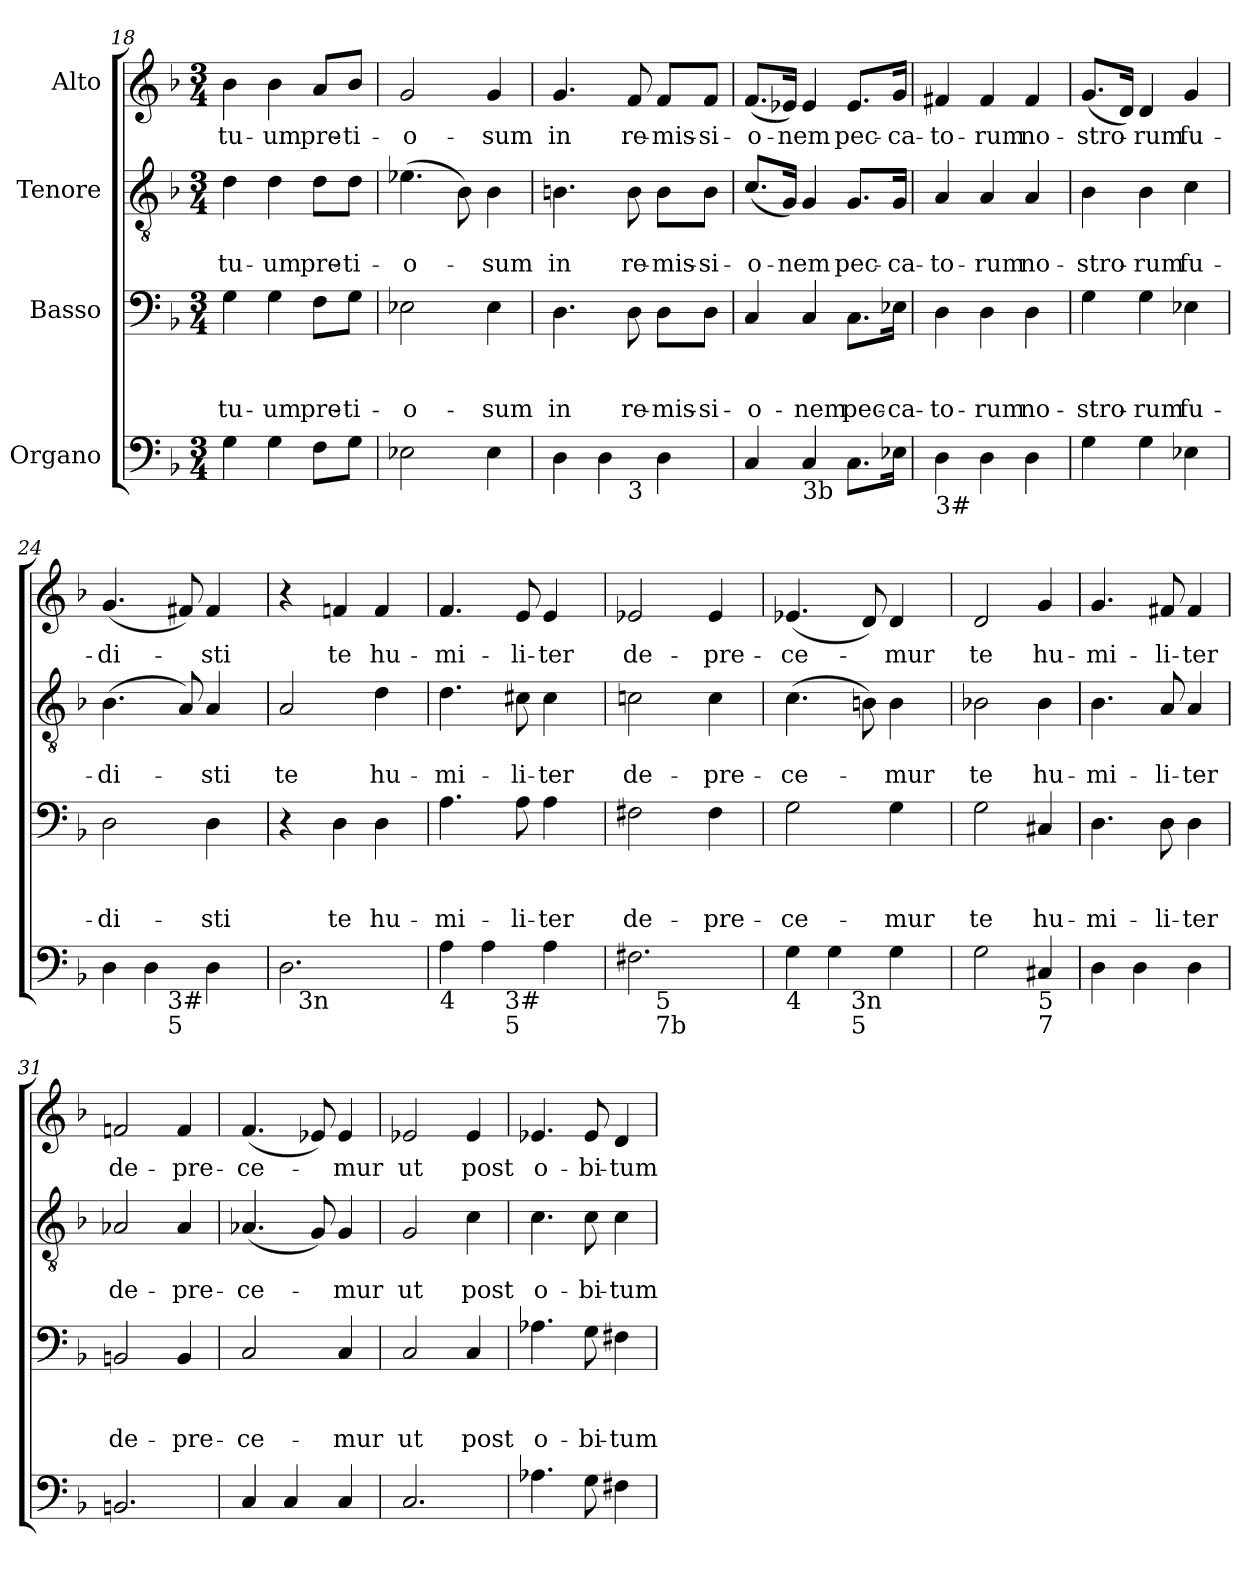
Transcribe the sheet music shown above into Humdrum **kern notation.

**kern	**kern	**text	**text	**text	**kern	**text	**text	**kern	**text
*part4	*part3	*part3	*part3	*part3	*part2	*part2	*part2	*part1	*part1
*staff4	*staff3	*staff3	*staff3	*staff3	*staff2	*staff2	*staff2	*staff1	*staff1
*I"Organo	*I"Basso	*	*	*	*I"Tenore	*	*	*I"Alto	*
*clefF4	*clefF4	*	*	*	*clefGv2	*	*	*clefG2	*
*k[b-]	*k[b-]	*	*	*	*k[b-]	*	*	*k[b-]	*
*F:	*F:	*	*	*	*F:	*	*	*F:	*
*M3/4	*M3/4	*	*	*	*M3/4	*	*	*M3/4	*
=18	=18	=18	=18	=18	=18	=18	=18	=18	=18
!	!	!	!	!LO:LY:b	!	!	!LO:LY:b	!	!LO:LY:b
4G>\	4G\	.	.	tu-	4d\	.	tu-	4b-\	tu-
!	!	!	!	!LO:LY:b	!	!	!LO:LY:b	!	!LO:LY:b
4G\	4G\	.	.	-um	4d\	.	-um	4b-\	-um
!	!	!	!	!LO:LY:b	!	!	!LO:LY:b	!	!LO:LY:b
8F\L	8F\L	.	.	pre-	8d\L	.	pre-	8a/L	pre-
!	!	!	!	!LO:LY:b:rj	!	!	!LO:LY:b:rj	!	!LO:LY:b:rj
8G\J	8G\J	.	.	-ti-	8d\J	.	-ti-	8b-/J	-ti-
!!LO:PB:g=z
=19	=19	=19	=19	=19	=19	=19	=19	=19	=19
!	!	!	!	!LO:LY:b	!	!	!LO:LY:b	!	!LO:LY:b
2E-X>\	2E-X\	.	.	-o-	(>4.e-X\	.	-o-	2g/	-o-
.	.	.	.	.	8B-\)	.	.	.	.
!	!	!	!	!LO:LY:b	!	!	!LO:LY:b	!	!LO:LY:b
4E-\	4E-\	.	.	-sum	4B-\	.	-sum	4g/	-sum
=20	=20	=20	=20	=20	=20	=20	=20	=20	=20
!LO:TX:b:t=4n	!	!	!	!	!	!	!	!	!
!	!	!	!	!LO:LY:b	!	!	!LO:LY:b	!	!LO:LY:b
*^	*	*	*	*	*	*	*	*	*
4D>\	4.ryy	4.D\	.	.	in	4.Bn\	.	in	4.g/	in
4D\	.	.	.	.	.	.	.	.	.	.
!	!LO:TX:b:t=3	!	!	!	!	!	!	!	!	!
!	!	!	!	!	!LO:LY:b	!	!	!LO:LY:b	!	!LO:LY:b
.	4.ryy	8D\	.	.	re-	8B\	.	re-	8f/	re-
!	!	!	!	!	!LO:LY:b	!	!	!LO:LY:b	!	!LO:LY:b
4D\	.	8D\L	.	.	-mis-	8B\L	.	-mis-	8f/L	-mis-
!	!	!	!	!	!LO:LY:b	!	!	!LO:LY:b	!	!LO:LY:b
.	.	8D\J	.	.	-si-	8B\J	.	-si-	8f/J	-si-
=21	=21	=21	=21	=21	=21	=21	=21	=21	=21	=21
!	!	!	!	!	!LO:LY:b	!	!	!LO:LY:b	!	!LO:LY:b
*v	*v	*	*	*	*	*	*	*	*	*
4C</	4C/	.	.	-o-	(<8.c/L	.	-o-	(<8.f/L	-o-
!	!	!	!	!	!	!	!LO:LY:b	!	!LO:LY:b
.	.	.	.	.	16G/Jk)	.	-nem	16e-X/Jk)	-nem
!LO:TX:b:t=3b	!	!	!	!	!	!	!	!	!
!	!	!	!	!LO:LY:b	!	!	!	!	!
4C/	4C/	.	.	-nem	4G/	.	.	4e-/	.
!	!	!	!	!LO:LY:b	!	!	!LO:LY:b	!	!LO:LY:b
8.C\L	8.C\L	.	.	pec-	8.G/L	.	pec-	8.e-/L	pec-
!	!	!	!	!LO:LY:b	!	!	!LO:LY:b	!	!LO:LY:b
16E-X\Jk	16E-X\Jk	.	.	-ca-	16G/Jk	.	-ca-	16g/Jk	-ca-
=22	=22	=22	=22	=22	=22	=22	=22	=22	=22
!LO:TX:b:t=3#	!	!	!	!	!	!	!	!	!
!	!	!	!	!LO:LY:b	!	!	!LO:LY:b	!	!LO:LY:b
4D\	4D\	.	.	-to-	4A/	.	-to-	4f#X/	-to-
!	!	!	!	!LO:LY:b	!	!	!LO:LY:b	!	!LO:LY:b
4D\	4D\	.	.	-rum	4A/	.	-rum	4f#/	-rum
!	!	!	!	!LO:LY:b	!	!	!LO:LY:b	!	!LO:LY:b
4D\	4D\	.	.	no-	4A/	.	no-	4f#/	no-
=23	=23	=23	=23	=23	=23	=23	=23	=23	=23
!	!	!	!	!LO:LY:b	!	!	!LO:LY:b	!	!LO:LY:b
4G\	4G\	.	.	-stro-	4B-\	.	-stro-	(<8.g/L	-stro-
.	.	.	.	.	.	.	.	16d/Jk)	.
!	!	!	!	!LO:LY:b	!	!	!LO:LY:b	!	!LO:LY:b
4G\	4G\	.	.	-rum	4B-\	.	-rum	4d/	-rum
!	!	!	!	!LO:LY:b	!	!	!LO:LY:b	!	!LO:LY:b
4E-X>\	4E-X\	.	.	fu-	4c\	.	fu-	4g/	fu-
!!LO:LB:g=z
=24	=24	=24	=24	=24	=24	=24	=24	=24	=24
!LO:TX:b:t=4	!	!	!	!	!	!	!	!	!
!	!	!	!	!LO:LY:b	!	!	!LO:LY:b	!	!LO:LY:b
*^	*	*	*	*	*	*	*	*	*
4D\	4ryy	2D\	.	.	-di-	(>4.B-\	.	-di-	(<4.g/	-di-
4D\	16.ryy	.	.	.	.	.	.	.	.	.
!	!LO:TX:b:t=3#	!	!	!	!	!	!	!	!	!
!	!LO:TX:b:t=5	!	!	!	!	!	!	!	!	!
.	4ryy	.	.	.	.	.	.	.	.	.
.	.	.	.	.	.	8A/)	.	.	8f#X/)	.
!	!	!	!	!	!LO:LY:b	!	!	!LO:LY:b	!	!LO:LY:b
4D\	.	4D\	.	.	-sti	4A/	.	-sti	4f#/	-sti
.	8ryy	.	.	.	.	.	.	.	.	.
.	32ryy	.	.	.	.	.	.	.	.	.
=25	=25	=25	=25	=25	=25	=25	=25	=25	=25	=25
!	!	!	!	!	!	!	!	!LO:LY:b	!	!
2.D\	16ryy	4r	.	.	.	2A/	.	te	4r	.
!	!LO:TX:b:t=3n	!	!	!	!	!	!	!	!	!
.	2ryy	.	.	.	.	.	.	.	.	.
!	!	!	!	!	!LO:LY:b	!	!	!	!	!LO:LY:b
.	.	4D\	.	.	te	.	.	.	4fn/	te
!	!	!	!	!	!LO:LY:b	!	!	!LO:LY:b	!	!LO:LY:b
.	.	4D\	.	.	hu-	4d\	.	hu-	4f/	hu-
.	8.ryy	.	.	.	.	.	.	.	.	.
=26	=26	=26	=26	=26	=26	=26	=26	=26	=26	=26
!LO:TX:b:t=4	!	!	!	!	!	!	!	!	!	!
!	!	!	!	!	!LO:LY:b	!	!	!LO:LY:b	!	!LO:LY:b
4A\	4ryy	4.A\	.	.	-mi-	4.d\	.	-mi-	4.f/	-mi-
4A\	16.ryy	.	.	.	.	.	.	.	.	.
!	!LO:TX:b:t=3#	!	!	!	!	!	!	!	!	!
!	!LO:TX:b:t=5	!	!	!	!	!	!	!	!	!
.	4ryy	.	.	.	.	.	.	.	.	.
!	!	!	!	!	!LO:LY:b	!	!	!LO:LY:b	!	!LO:LY:b
.	.	8A\	.	.	-li-	8c#X\	.	-li-	8e/	-li-
!	!	!	!	!	!LO:LY:b	!	!	!LO:LY:b	!	!LO:LY:b
4A\	.	4A\	.	.	-ter	4c#\	.	-ter	4e/	-ter
.	8ryy	.	.	.	.	.	.	.	.	.
.	32ryy	.	.	.	.	.	.	.	.	.
=27	=27	=27	=27	=27	=27	=27	=27	=27	=27	=27
!	!	!	!	!	!LO:LY:b	!	!	!LO:LY:b	!	!LO:LY:b
2.F#X\	8ryy	2F#X\	.	.	de-	2cn\	.	de-	2e-X/	de-
!	!LO:TX:b:t=5	!	!	!	!	!	!	!	!	!
!	!LO:TX:b:t=7b	!	!	!	!	!	!	!	!	!
.	2ryy	.	.	.	.	.	.	.	.	.
!	!	!	!	!	!LO:LY:b	!	!	!LO:LY:b	!	!LO:LY:b
.	.	4F#\	.	.	-pre-	4c\	.	-pre-	4e-/	-pre-
.	8ryy	.	.	.	.	.	.	.	.	.
=28	=28	=28	=28	=28	=28	=28	=28	=28	=28	=28
!LO:TX:b:t=4	!	!	!	!	!	!	!	!	!	!
!	!	!	!	!	!LO:LY:b	!	!	!LO:LY:b	!	!LO:LY:b
4G\	4ryy	2G\	.	.	-ce-	(>4.c\	.	-ce-	(<4.e-X/	-ce-
4G\	16.ryy	.	.	.	.	.	.	.	.	.
!	!LO:TX:b:t=3n	!	!	!	!	!	!	!	!	!
!	!LO:TX:b:t=5	!	!	!	!	!	!	!	!	!
.	4ryy	.	.	.	.	.	.	.	.	.
.	.	.	.	.	.	8Bn\)	.	.	8d/)	.
!	!	!	!	!	!LO:LY:b	!	!	!LO:LY:b	!	!LO:LY:b
4G\	.	4G\	.	.	-mur	4B\	.	-mur	4d/	-mur
.	8ryy	.	.	.	.	.	.	.	.	.
.	32ryy	.	.	.	.	.	.	.	.	.
=29	=29	=29	=29	=29	=29	=29	=29	=29	=29	=29
!LO:TX:b:t=3b	!	!	!	!	!	!	!	!	!	!
!	!	!	!	!	!LO:LY:b	!	!	!LO:LY:b	!	!LO:LY:b
*v	*v	*	*	*	*	*	*	*	*	*
2G\	2G\	.	.	te	2B-X\	.	te	2d/	te
!LO:TX:b:t=5	!	!	!	!	!	!	!	!	!
!LO:TX:b:t=7	!	!	!	!	!	!	!	!	!
!	!	!	!	!LO:LY:b	!	!	!LO:LY:b	!	!LO:LY:b
4C#X/	4C#X/	.	.	hu-	4B-\	.	hu-	4g/	hu-
!!LO:LB:g=z
=30	=30	=30	=30	=30	=30	=30	=30	=30	=30
!	!	!	!	!LO:LY:b	!	!	!LO:LY:b	!	!LO:LY:b
4D\	4.D\	.	.	-mi-	4.B-\	.	-mi-	4.g/	-mi-
4D\	.	.	.	.	.	.	.	.	.
!	!	!	!	!LO:LY:b	!	!	!LO:LY:b	!	!LO:LY:b
.	8D\	.	.	-li-	8A/	.	-li-	8f#X/	-li-
!	!	!	!	!LO:LY:b	!	!	!LO:LY:b	!	!LO:LY:b
4D\	4D\	.	.	-ter	4A/	.	-ter	4f#/	-ter
=31	=31	=31	=31	=31	=31	=31	=31	=31	=31
!	!	!	!	!LO:LY:b	!	!	!LO:LY:b	!	!LO:LY:b
2.BBn/	2BBn/	.	.	de-	2A-X/	.	de-	2fn/	de-
!	!	!	!	!LO:LY:b	!	!	!LO:LY:b	!	!LO:LY:b
.	4BB/	.	.	-pre-	4A-/	.	-pre-	4f/	-pre-
=32	=32	=32	=32	=32	=32	=32	=32	=32	=32
!	!	!	!	!LO:LY:b	!	!	!LO:LY:b	!	!LO:LY:b
4C/	2C/	.	.	-ce-	(<4.A-X/	.	-ce-	(<4.f/	-ce-
4C/	.	.	.	.	.	.	.	.	.
.	.	.	.	.	8G/)	.	.	8e-X/)	.
!	!	!	!	!LO:LY:b	!	!	!LO:LY:b	!	!LO:LY:b
4C/	4C/	.	.	-mur	4G/	.	-mur	4e-/	-mur
=33	=33	=33	=33	=33	=33	=33	=33	=33	=33
!	!	!	!	!LO:LY:b	!	!	!LO:LY:b	!	!LO:LY:b
2.C/	2C/	.	.	ut	2G/	.	ut	2e-X/	ut
!	!	!	!	!LO:LY:b	!	!	!LO:LY:b	!	!LO:LY:b
.	4C/	.	.	post	4c\	.	post	4e-/	post
=34	=34	=34	=34	=34	=34	=34	=34	=34	=34
!	!	!	!	!LO:LY:b	!	!	!LO:LY:b	!	!LO:LY:b
4.A-X\	4.A-X\	.	.	o-	4.c\	.	o-	4.e-X/	o-
!	!	!	!	!LO:LY:b	!	!	!LO:LY:b	!	!LO:LY:b
8G\	8G\	.	.	-bi-	8c\	.	-bi-	8e-/	-bi-
!	!	!	!	!LO:LY:b	!	!	!LO:LY:b	!	!LO:LY:b
4F#X\	4F#X\	.	.	-tum	4c\	.	-tum	4d/	-tum
=	=	=	=	=	=	=	=	=	=
*-	*-	*-	*-	*-	*-	*-	*-	*-	*-
